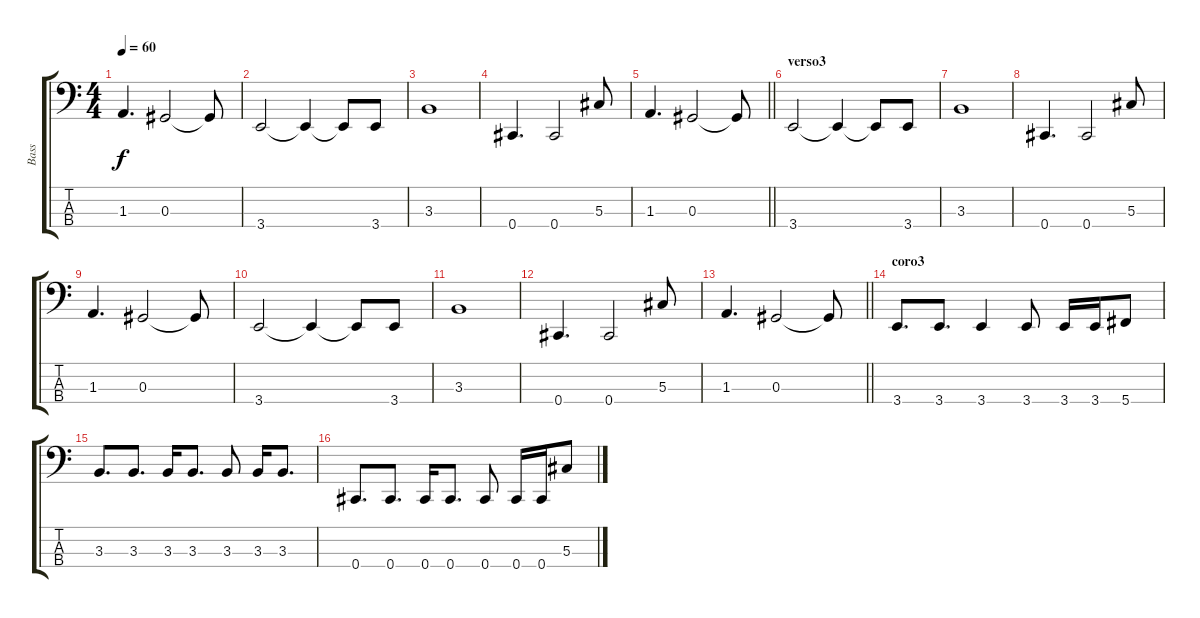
\track ("Bass" "Bass") {instrument electricbasspick}
\staff {score tabs}
\tuning (Gb2 Db2 Ab1 Db1) {hide}
\ts (4 4)
\tempo 60
\clef f4
\ks c
1.3.4{d dy f} 0.3.2 0.3{t}.8 |
3.4.2 3.4{t}.4 3.4{t}.8 3.4.8 |
3.3.1 |
0.4.4{d} 0.4.2 5.3.8 |
\barLineRight lightlight
1.3.4{d} 0.3.2 0.3{t}.8 |
\section ("" "verso3")
3.4.2 3.4{t}.4 3.4{t}.8 3.4.8 |
3.3.1 |
0.4.4{d} 0.4.2 5.3.8 |
1.3.4{d} 0.3.2 0.3{t}.8 |
3.4.2 3.4{t}.4 3.4{t}.8 3.4.8 |
3.3.1 |
0.4.4{d} 0.4.2 5.3.8 |
\barLineRight lightlight
1.3.4{d} 0.3.2 0.3{t}.8 |
\section ("" "coro3")
3.4.8{d} 3.4.8{d} 3.4.4 3.4.8 3.4.16 3.4.16 5.4.8 |
3.3.8{d} 3.3.8{d} 3.3.16 3.3.8{d} 3.3.8 3.3.16 3.3.8{d} |
0.4.8{d} 0.4.8{d} 0.4.16 0.4.8{d} 0.4.8 0.4.16 0.4.16 5.3.8
